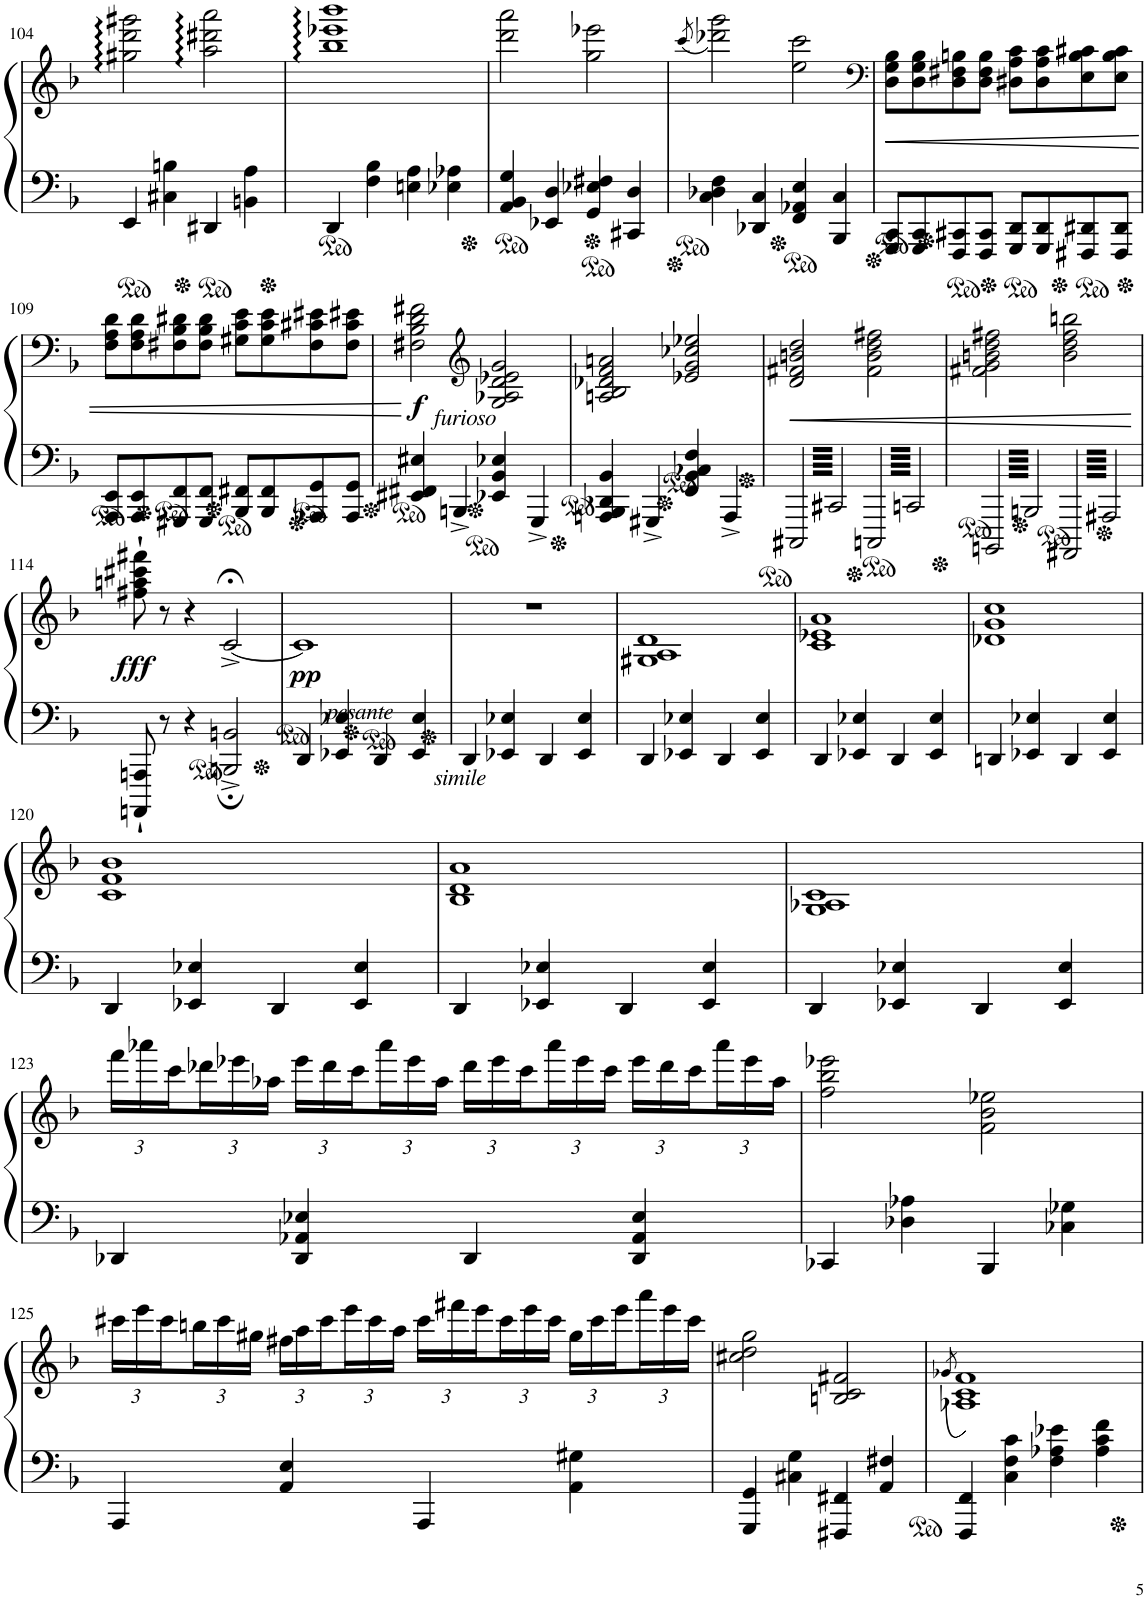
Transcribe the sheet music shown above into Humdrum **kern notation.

**kern	**kern	**dynam
*part1	*part1	*part1
*staff2	*staff1	*staff1/2
*I"Piano	*	*
*I'Pno.	*	*
!!LO:PB:g=z
*clefF4	*clefG2	*
*k[b-]	*k[b-]	*
*M4/4	*M4/4	*
=104	=104	=104
4EE/	2gg#X\ 2ddd\ 2ggg#X\	.
4C#X\ 4Bn\	.	.
4DD#X/	2aa\ 2ddd#X\ 2aaa\	.
4BBn\ 4A\	.	.
=105	=105	=105
4DD/	1bb- 1eee-X 1bbb-	.
4F\ 4B-\	.	.
4En\ 4A\	.	.
4E-X\ 4A-X\	.	.
=106	=106	=106
4AA/ 4BB-/ 4G/	2ddd\ 2aaa\	.
4EE-X/ 4D/	.	.
4GG/ 4E-X/ 4F#X/	2gg\ 2eee-X\	.
4CC#X/ 4D/	.	.
=107	=107	=107
.	(8qccc/	.
4C\ 4D-X\ 4F\	2ddd-X\ 2ggg\)	.
4DD-X/ 4C/	.	.
4FF/ 4AA-X/ 4E/	2ee\ 2ccc\	.
4BBB-/ 4C/	.	.
=108	=108	=108
*	*clefF4	*
!	!	!LO:HP:b
8GGG/ 8CC/L	8D\ 8G\ 8B-\L	<
8GGG/ 8CC/	8D\ 8G\ 8B-\	.
8FFF/ 8CC#X/	8D\ 8F#X\ 8Bn\	.
8FFF/ 8CC#/J	8D\ 8F#\ 8B\J	.
8GGG/ 8DD/L	8D#X\ 8A\ 8c\L	.
8GGG/ 8DD/	8D#\ 8A\ 8c\	.
8FFF#X/ 8DD#X/	8E\ 8B\ 8c#X\	.
8FFF#/ 8DD#/J	8E\ 8B\ 8c#\J	.
!!LO:LB:g=z
=109	=109	=109
8AAA/ 8EE/L	8F\ 8A\ 8d\L	.
8AAA/ 8EE/	8F\ 8A\ 8d\	.
8GGG#X/ 8FF/	8F#X\ 8B-\ 8d#X\	.
8GGG#/ 8FF/J	8F#\ 8B-\ 8d#\J	.
8BBB-/ 8FF#X/L	8G#X\ 8c\ 8e\L	.
8BBB-/ 8FF#/	8G#\ 8c\ 8e\	.
8AAA-X/ 8GG/	8F#\ 8c#X\ 8e#X\	.
8AAA-/ 8GG/J	8F#\ 8c#\ 8e#X\J	.
.	.	[
=110	=110	=110
!	!LO:TX:b:i:t=furioso	!
!	!	!LO:DY:b
4EE#X/ 4FF#X/ 4E#X/	2F#X\ 2B-\ 2d\ 2f#X\	f
4BBBn^/	.	.
*	*clefG2	*
4EE-X/ 4BB-/ 4E-X/	2G/ 2A-X/ 2d/ 2e-X/ 2g/	.
4GGG^/	.	.
=111	=111	=111
4AAAn/ 4BBB-/ 4DD-X/ 4BB-/	2An/ 2B-/ 2d-X/ 2f/ 2an/	.
4GGG#X^/	.	.
4FF/ 4BB-/ 4C-X/ 4F/	2e-X/ 2g/ 2cc-X/ 2ee-X/	.
4AAA^/	.	.
=112	=112	=112
!	!	!LO:HP:b
6.CCC#X/	2d/ 2f#X/ 2bn/ 2dd/	<
6.CC#X/	.	.
6.CCCn/	2f#\ 2b\ 2dd\ 2ff#X\	.
6.CCn/	.	.
=113	=113	=113
6.BBBBn/	2f#X\ 2g\ 2bn\ 2dd\ 2ff#X\	.
6.BBBn/	.	.
6.AAAA#X/	2b\ 2dd\ 2ff#\ 2bbn\	.
6.AAA#X/	.	.
.	.	[
!!LO:LB:g=z
=114	=114	=114
!	!	!LO:DY:b
8AAAAn/` 8AAAn/`	8ff#X\` 8aan\` 8ccc#X\` 8fff#X\`	fff
8r	8r	.
4r	4r	.
2BBBn/;^ 2BBn/;^	[2c;<^/	.
=115	=115	=115
!LO:TX:b:i:t=pesante	!	!
!	!	!LO:DY:b
4DD/	1c]	pp
4EE-X/ 4E-X/	.	.
4DD/	.	.
4EE-/ 4E-/	.	.
=116	=116	=116
!LO:TX:b:i:t=simile	!	!
4DD/	1r	.
4EE-X/ 4E-X/	.	.
4DD/	.	.
4EE-/ 4E-/	.	.
=117	=117	=117
4DD/	1G#X 1A 1d	.
4EE-X/ 4E-X/	.	.
4DD/	.	.
4EE-/ 4E-/	.	.
=118	=118	=118
4DD/	1c 1e-X 1a	.
4EE-X/ 4E-X/	.	.
4DD/	.	.
4EE-/ 4E-/	.	.
=119	=119	=119
4DDn/	1d-X 1g 1cc	.
4EE-X/ 4E-X/	.	.
4DD/	.	.
4EE-/ 4E-/	.	.
!!LO:LB:g=z
=120	=120	=120
4DD/	1c 1f 1b-	.
4EE-X/ 4E-X/	.	.
4DD/	.	.
4EE-/ 4E-/	.	.
=121	=121	=121
4DD/	1B- 1d 1a	.
4EE-X/ 4E-X/	.	.
4DD/	.	.
4EE-/ 4E-/	.	.
=122	=122	=122
4DD/	1G 1A-X 1c	.
4EE-X/ 4E-X/	.	.
4DD/	.	.
4EE-/ 4E-/	.	.
!!LO:LB:g=z
=123	=123	=123
*	*Xbrackettup	*
4DD-X/	24fff\LL	.
.	24aaa-X\	.
.	24ccc\	.
.	24ddd-X\	.
.	24eee-X\	.
.	24aa-X\JJ	.
4DD-/ 4AA-X/ 4E-X/	24eee-\LL	.
.	24ddd-\	.
.	24ccc\	.
.	24aaa-\	.
.	24eee-\	.
.	24aa-\JJ	.
4DD-/	24ddd-\LL	.
.	24eee-\	.
.	24ccc\	.
.	24aaa-\	.
.	24eee-\	.
.	24ccc\JJ	.
4DD-/ 4AA-/ 4E-/	24eee-\LL	.
.	24ddd-\	.
.	24ccc\	.
.	24aaa-\	.
.	24eee-\	.
.	24aa-\JJ	.
=124	=124	=124
4CC-X/	2ff\ 2bb-\ 2eee-X\	.
4D-X\ 4A-X\	.	.
4BBB-/	2f\ 2b-\ 2ee-X\	.
4C-X\ 4G-X\	.	.
!!LO:LB:g=z
=125	=125	=125
4AAA/	24ccc#X\LL	.
.	24eee\	.
.	24ccc#\	.
.	24bbn\	.
.	24ccc#\	.
.	24gg#X\JJ	.
4AA/ 4E/	24ff#X\LL	.
.	24aa\	.
.	24ccc#\	.
.	24eee\	.
.	24ccc#\	.
.	24aa\JJ	.
4AAA/	24ccc#\LL	.
.	24fff#X\	.
.	24eee\	.
.	24ccc#\	.
.	24eee\	.
.	24ccc#\JJ	.
4AA\ 4G#X\	24gg#\LL	.
.	24ccc#\	.
.	24eee\	.
.	24aaa\	.
.	24eee\	.
.	24ccc#\JJ	.
=126	=126	=126
4GGG/ 4GG/	2cc#X\ 2dd\ 2gg\	.
4C#X\ 4G\	.	.
4FFF#X/ 4FF#X/	2Bn/ 2c/ 2f#X/	.
4AA/ 4F#X/	.	.
=127	=127	=127
.	(<8qg-X/	.
4FFF/ 4FF/	1A-X 1c 1f)	.
4C\ 4F\ 4c\	.	.
4F\ 4A-X\ 4e-X\	.	.
4A-\ 4c\ 4f\	.	.
=	=	=
*-	*-	*-
